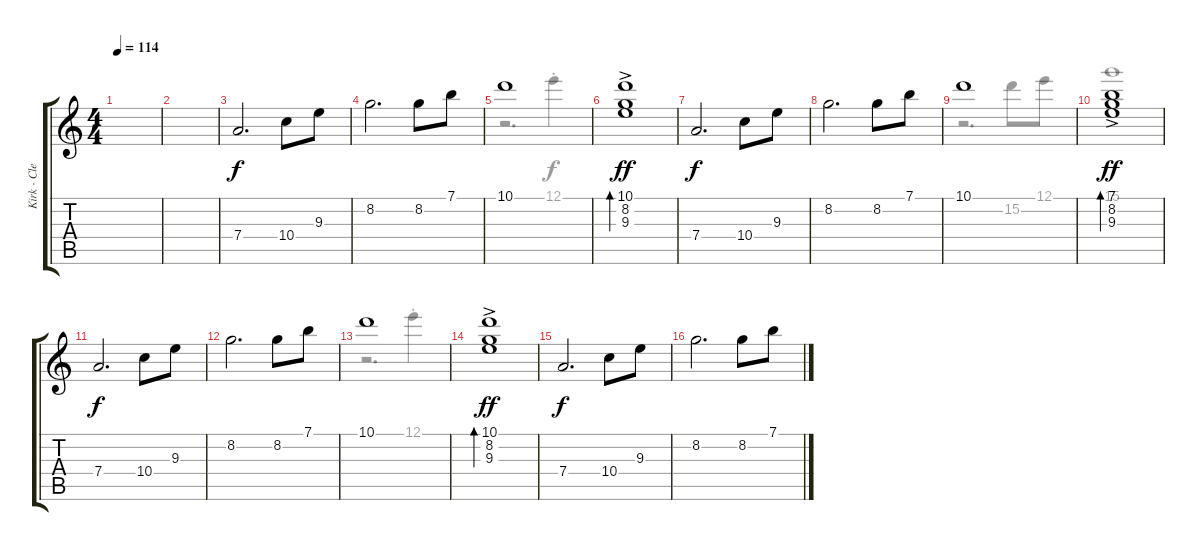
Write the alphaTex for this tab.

\track ("Kirk - Clean Rythme" "Kirk - Cle") {instrument electricguitarjazz}
\staff {score tabs}
\tuning (E4 B3 G3 D3 A2 E2) {hide}
\voice
\ts (4 4)
\tempo 114
\clef g2
\ks c
|
|
7.4.2{d dy f} 10.4.8 9.3.8 |
8.2.2{d} 8.2.8 7.1.8 |
10.1.1 |
(10.1{ac} 8.2{ac} 9.3{ac}).1{bd 120 dy ff} |
7.4.2{d dy f} 10.4.8 9.3.8 |
8.2.2{d} 8.2.8 7.1.8 |
10.1.1 |
(7.1{ac} 8.2{ac} 9.3{ac}).1{bd 120 dy ff} |
7.4.2{d dy f} 10.4.8 9.3.8 |
8.2.2{d} 8.2.8 7.1.8 |
10.1.1 |
(10.1{ac} 8.2{ac} 9.3{ac}).1{bd 120 dy ff} |
7.4.2{d dy f} 10.4.8 9.3.8 |
8.2.2{d} 8.2.8 7.1.8
\voice
\clef g2
\ottava regular
\simile none
\ks c
|
|
|
|
r.2{d} 12.1{st}.4 |
|
|
|
r.2{d} 15.2.8 12.1.8 |
15.1.1 |
|
|
r.2{d} 12.1{st}.4 |
|
|
